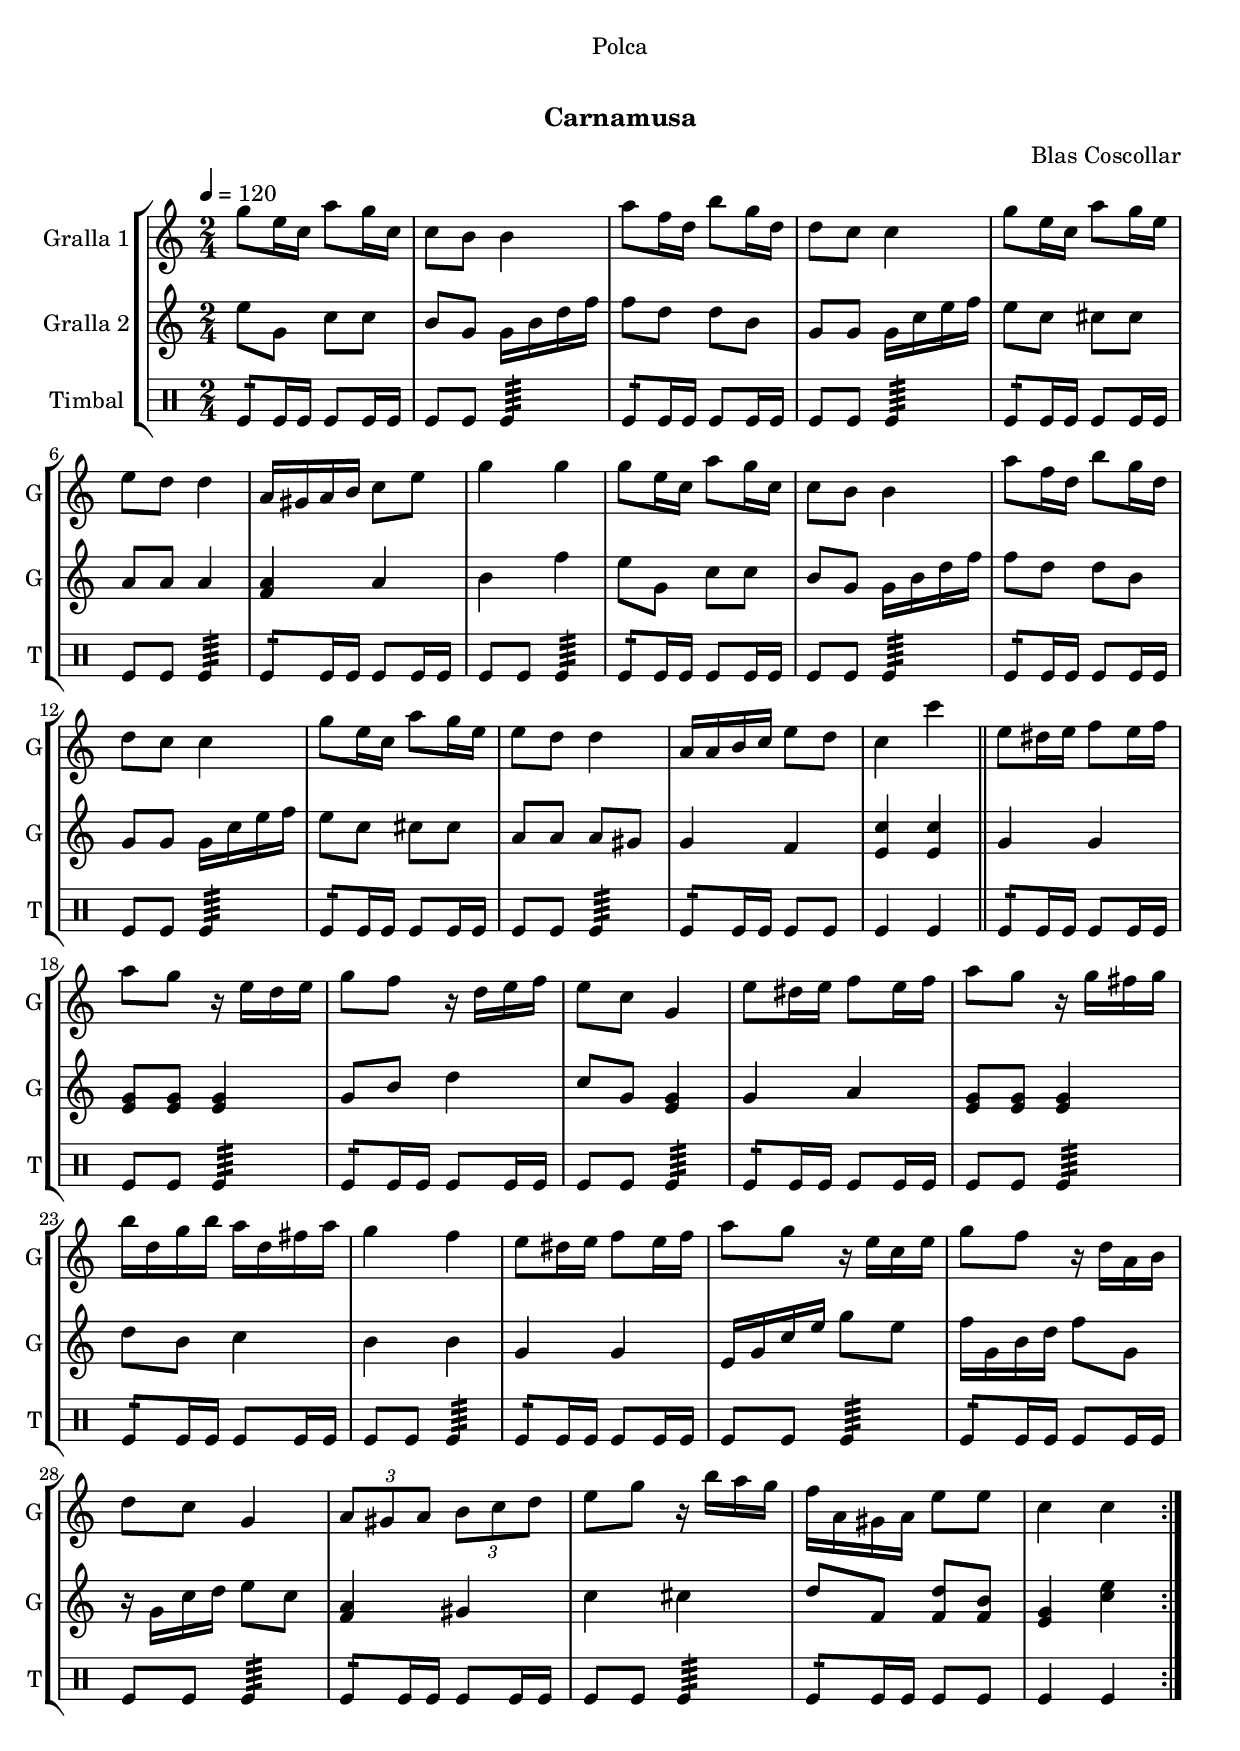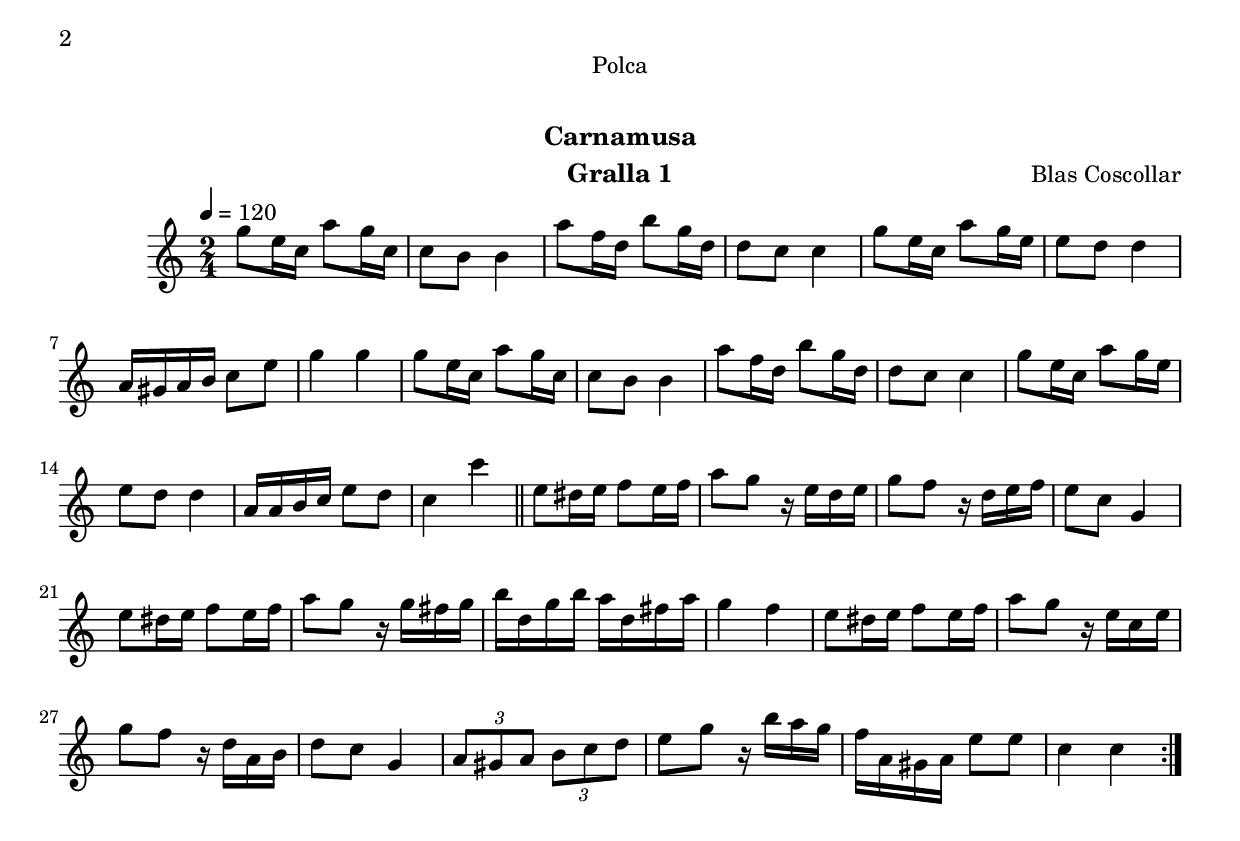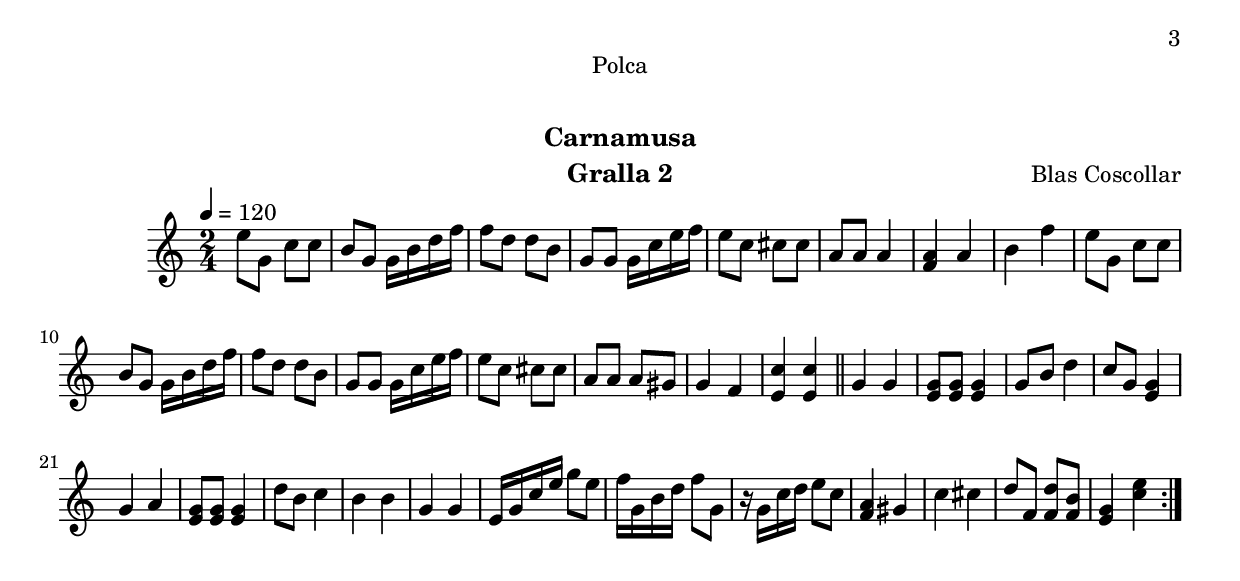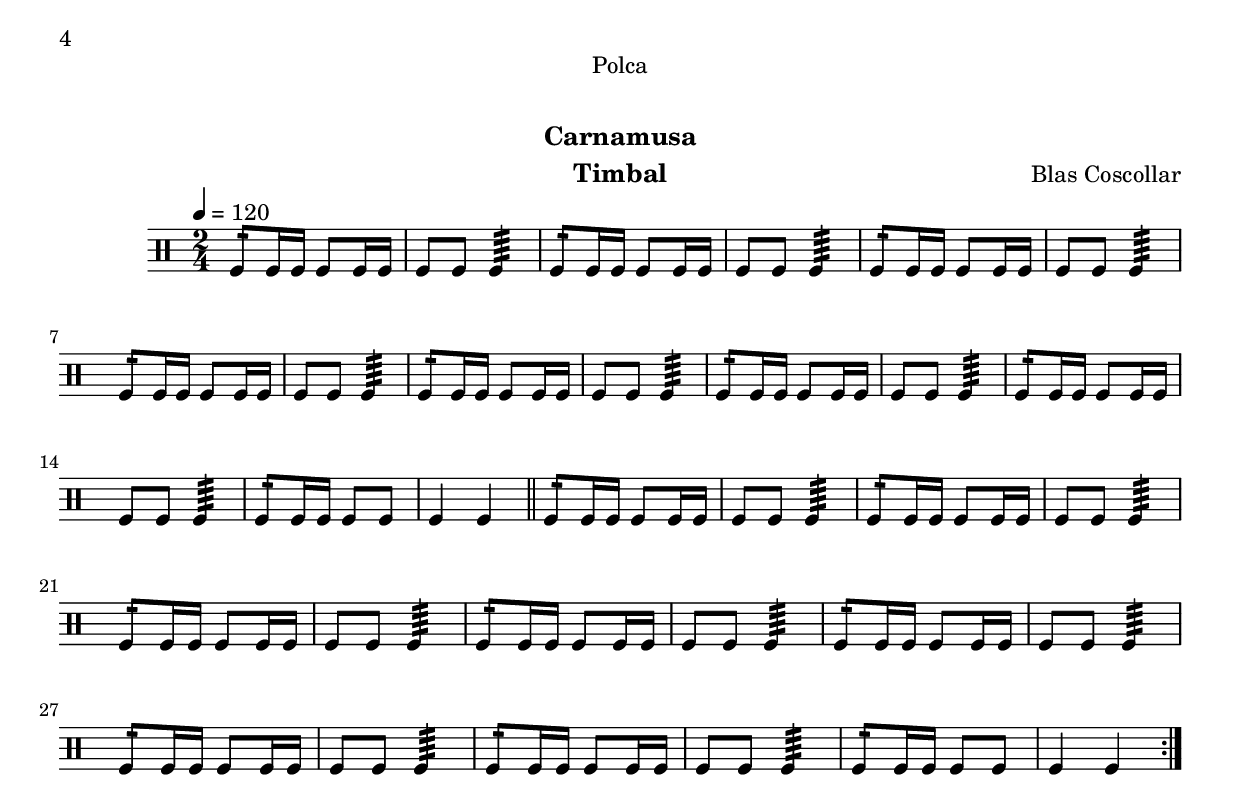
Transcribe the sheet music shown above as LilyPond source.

\version "2.22.1"

\header {
  dedication="Polca"
  title="   "
  subtitle="Carnamusa"
  subsubtitle=""
  poet=""
  meter=""
  piece=""
  composer="Blas Coscollar"
  arranger=""
  opus=""
  instrument=""
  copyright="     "
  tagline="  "
}

liniaroAa =
\relative g''
{
  \tempo 4=120
  \clef treble
  \key c \major
  \time 2/4
  \repeat volta 2 { g8 e16 c a'8 g16 c,  |
  c8 b b4  |
  a'8 f16 d b'8 g16 d  |
  d8 c c4  |
  %05
  g'8 e16 c a'8 g16 e  |
  e8 d d4  |
  a16 gis a b c8 e  |
  g4 g  |
  g8 e16 c a'8 g16 c,  |
  %10
  c8 b b4  |
  a'8 f16 d b'8 g16 d  |
  d8 c c4  |
  g'8 e16 c a'8 g16 e  |
  e8 d d4  |
  %15
  a16 a b c e8 d  |
  c4 c'  \bar "||"
  e,8 dis16 e f8 e16 f  |
  a8 g r16 e d e  |
  g8 f r16 d e f  |
  %20
  e8 c g4  |
  e'8 dis16 e f8 e16 f  |
  a8 g r16 g fis g  |
  b16 d, g b a d, fis a  |
  g4 f  |
  %25
  e8 dis16 e f8 e16 f  |
  a8 g r16 e c e  |
  g8 f r16 d a b  |
  d8 c g4  |
  \times 2/3 { a8 gis a } \times 2/3 { b c d }  |
  %30
  e8 g r16 b a g  |
  f16 a, gis a e'8 e  |
  c4 c  | }
}

liniaroAb =
\relative e''
{
  \tempo 4=120
  \clef treble
  \key c \major
  \time 2/4
  \repeat volta 2 { e8 g, c c  |
  b8 g g16 b d f  |
  f8 d d b  |
  g8 g g16 c e f  |
  %05
  e8 c cis cis  |
  a8 a a4  |
  <f a>4 a  |
  b4 f'  |
  e8 g, c c  |
  %10
  b8 g g16 b d f  |
  f8 d d b  |
  g8 g g16 c e f  |
  e8 c cis cis  |
  a8 a a gis  |
  %15
  g4 f  |
  <e c'>4 <e c'>  \bar "||"
  g4 g  |
  <e g>8 <e g> <e g>4  |
  g8 b d4  |
  %20
  c8 g <e g>4  |
  g4 a  |
  <e g>8 <e g> <e g>4  |
  d'8 b c4  |
  b4 b  |
  %25
  g4 g  |
  e16 g c e g8 e  |
  f16 g, b d f8 g,  |
  r16 g c d e8 c  |
  <f, a>4 gis  |
  %30
  c4 cis  |
  d8 f, <f d'> <f b>  |
  <e g>4 <c' e>  | }
}

liniaroAc =
\drummode
{
  \tempo 4=120
  \time 2/4
  \repeat volta 2 { tomfl8:16 tomfl16 tomfl tomfl8 tomfl16 tomfl  |
  tomfl8 tomfl tomfl4:64  |
  tomfl8:16 tomfl16 tomfl tomfl8 tomfl16 tomfl  |
  tomfl8 tomfl tomfl4:64  |
  %05
  tomfl8:16 tomfl16 tomfl tomfl8 tomfl16 tomfl  |
  tomfl8 tomfl tomfl4:64  |
  tomfl8:16 tomfl16 tomfl tomfl8 tomfl16 tomfl  |
  tomfl8 tomfl tomfl4:64  |
  tomfl8:16 tomfl16 tomfl tomfl8 tomfl16 tomfl  |
  %10
  tomfl8 tomfl tomfl4:64  |
  tomfl8:16 tomfl16 tomfl tomfl8 tomfl16 tomfl  |
  tomfl8 tomfl tomfl4:64  |
  tomfl8:16 tomfl16 tomfl tomfl8 tomfl16 tomfl  |
  tomfl8 tomfl tomfl4:64  |
  %15
  tomfl8:16 tomfl16 tomfl tomfl8 tomfl  |
  tomfl4 tomfl  \bar "||"
  tomfl8:16 tomfl16 tomfl tomfl8 tomfl16 tomfl  |
  tomfl8 tomfl tomfl4:64  |
  tomfl8:16 tomfl16 tomfl tomfl8 tomfl16 tomfl  |
  %20
  tomfl8 tomfl tomfl4:64  |
  tomfl8:16 tomfl16 tomfl tomfl8 tomfl16 tomfl  |
  tomfl8 tomfl tomfl4:64  |
  tomfl8:16 tomfl16 tomfl tomfl8 tomfl16 tomfl  |
  tomfl8 tomfl tomfl4:64  |
  %25
  tomfl8:16 tomfl16 tomfl tomfl8 tomfl16 tomfl  |
  tomfl8 tomfl tomfl4:64  |
  tomfl8:16 tomfl16 tomfl tomfl8 tomfl16 tomfl  |
  tomfl8 tomfl tomfl4:64  |
  tomfl8:16 tomfl16 tomfl tomfl8 tomfl16 tomfl  |
  %30
  tomfl8 tomfl tomfl4:64  |
  tomfl8:16 tomfl16 tomfl tomfl8 tomfl  |
  tomfl4 tomfl  | }
}

\bookpart {
  \score {
    \new StaffGroup {
      \override Score.RehearsalMark #'self-alignment-X = #LEFT
      <<
        \new Staff \with {instrumentName = #"Gralla 1" shortInstrumentName = #"G"} \liniaroAa
        \new Staff \with {instrumentName = #"Gralla 2" shortInstrumentName = #"G"} \liniaroAb
        \new DrumStaff \with {instrumentName = #"Timbal" shortInstrumentName = #"T"} \liniaroAc
      >>
    }
    \layout {}
  }
  \score { \unfoldRepeats
    \new StaffGroup {
      \override Score.RehearsalMark #'self-alignment-X = #LEFT
      <<
        \new Staff \with {instrumentName = #"Gralla 1" shortInstrumentName = #"G"} \liniaroAa
        \new Staff \with {instrumentName = #"Gralla 2" shortInstrumentName = #"G"} \liniaroAb
        \new DrumStaff \with {instrumentName = #"Timbal" shortInstrumentName = #"T"} \liniaroAc
      >>
    }
    \midi {
      \set Staff.midiInstrument = "oboe"
      \set DrumStaff.midiInstrument = "drums"
    }
  }
}

\bookpart {
  \header {instrument="Gralla 1"}
  \score {
    \new StaffGroup {
      \override Score.RehearsalMark #'self-alignment-X = #LEFT
      <<
        \new Staff \liniaroAa
      >>
    }
    \layout {}
  }
  \score { \unfoldRepeats
    \new StaffGroup {
      \override Score.RehearsalMark #'self-alignment-X = #LEFT
      <<
        \new Staff \liniaroAa
      >>
    }
    \midi {
      \set Staff.midiInstrument = "oboe"
      \set DrumStaff.midiInstrument = "drums"
    }
  }
}

\bookpart {
  \header {instrument="Gralla 2"}
  \score {
    \new StaffGroup {
      \override Score.RehearsalMark #'self-alignment-X = #LEFT
      <<
        \new Staff \liniaroAb
      >>
    }
    \layout {}
  }
  \score { \unfoldRepeats
    \new StaffGroup {
      \override Score.RehearsalMark #'self-alignment-X = #LEFT
      <<
        \new Staff \liniaroAb
      >>
    }
    \midi {
      \set Staff.midiInstrument = "oboe"
      \set DrumStaff.midiInstrument = "drums"
    }
  }
}

\bookpart {
  \header {instrument="Timbal"}
  \score {
    \new StaffGroup {
      \override Score.RehearsalMark #'self-alignment-X = #LEFT
      <<
        \new DrumStaff \liniaroAc
      >>
    }
    \layout {}
  }
  \score { \unfoldRepeats
    \new StaffGroup {
      \override Score.RehearsalMark #'self-alignment-X = #LEFT
      <<
        \new DrumStaff \liniaroAc
      >>
    }
    \midi {
      \set Staff.midiInstrument = "oboe"
      \set DrumStaff.midiInstrument = "drums"
    }
  }
}

